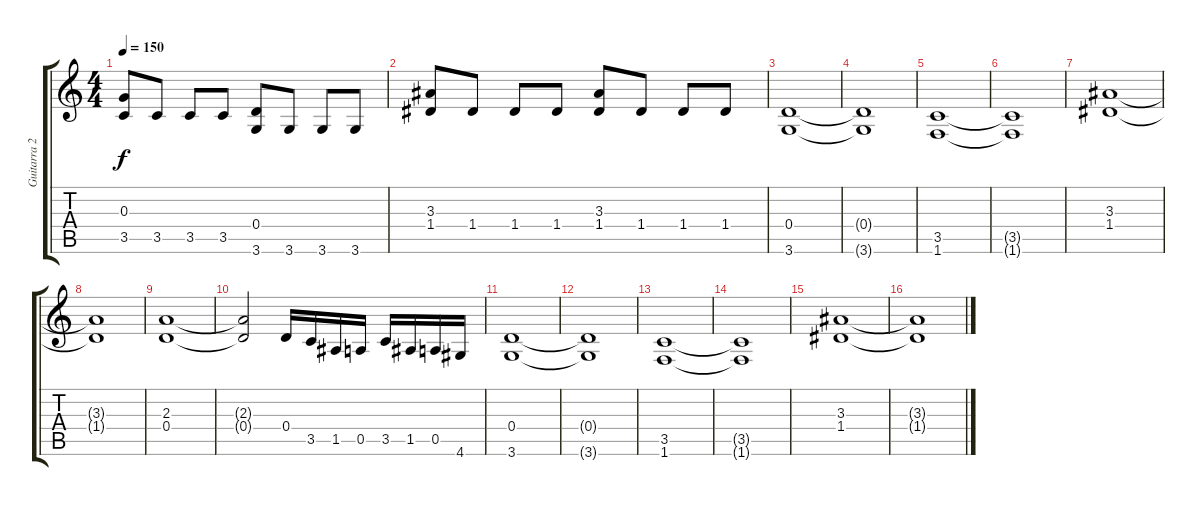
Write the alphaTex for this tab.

\track ("Guitarra 2" "Guitarra 2") {instrument distortionguitar}
\staff {score tabs}
\tuning (E4 B3 G3 D3 A2 E2) {hide}
\ts (4 4)
\tempo 150
\clef g2
\ks c
(0.3 3.5).8{dy f} 3.5.8 3.5.8 3.5.8 (0.4 3.6).8 3.6.8 3.6.8 3.6.8 |
(3.3 1.4).8 1.4.8 1.4.8 1.4.8 (3.3 1.4).8 1.4.8 1.4.8 1.4.8 |
(0.4 3.6).1 |
(0.4{t} 3.6{t}).1 |
(3.5 1.6).1 |
(3.5{t} 1.6{t}).1 |
(3.3 1.4).1 |
(3.3{t} 1.4{t}).1 |
(2.3 0.4).1 |
(2.3{t} 0.4{t}).2 0.4.16 3.5.16 1.5.16 0.5.16 3.5.16 1.5.16 0.5.16 4.6.16 |
(0.4 3.6).1 |
(0.4{t} 3.6{t}).1 |
(3.5 1.6).1 |
(3.5{t} 1.6{t}).1 |
(3.3 1.4).1 |
(3.3{t} 1.4{t}).1
